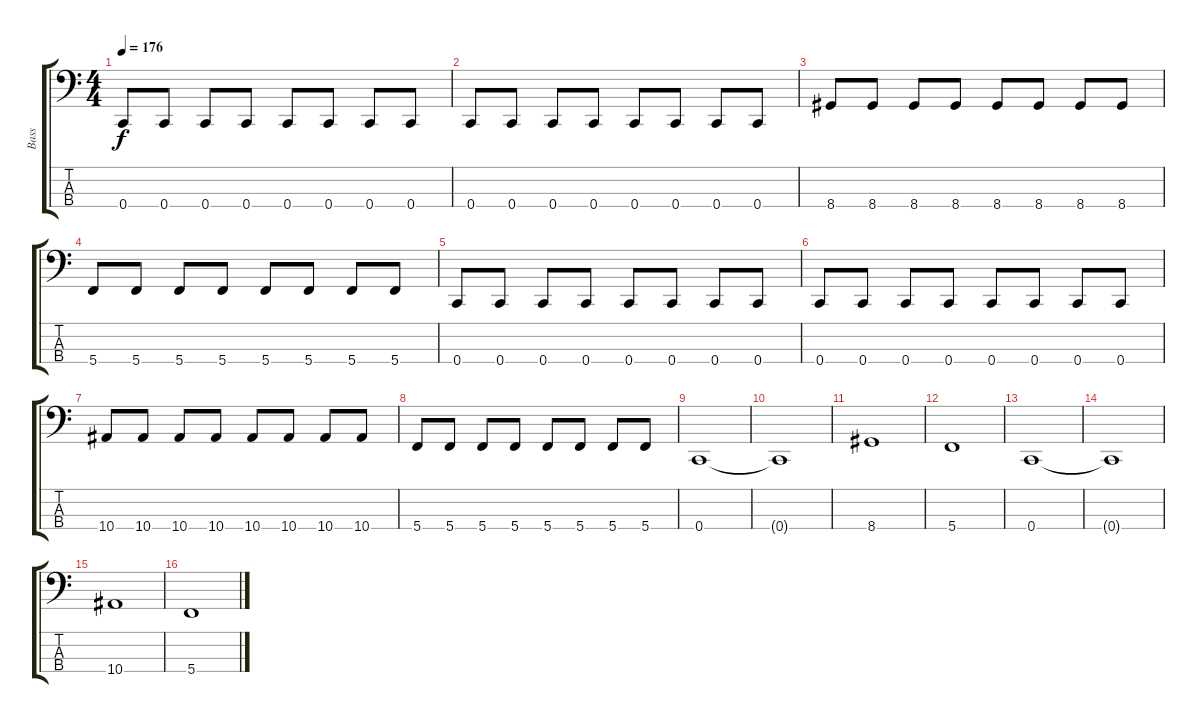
\track ("Bass" "Bass") {instrument electricbasspick}
\staff {score tabs}
\tuning (F2 C2 G1 C1) {hide}
\ts (4 4)
\tempo 176
\clef f4
\ks c
0.4.8{dy f} 0.4.8 0.4.8 0.4.8 0.4.8 0.4.8 0.4.8 0.4.8 |
0.4.8 0.4.8 0.4.8 0.4.8 0.4.8 0.4.8 0.4.8 0.4.8 |
8.4.8 8.4.8 8.4.8 8.4.8 8.4.8 8.4.8 8.4.8 8.4.8 |
5.4.8 5.4.8 5.4.8 5.4.8 5.4.8 5.4.8 5.4.8 5.4.8 |
0.4.8 0.4.8 0.4.8 0.4.8 0.4.8 0.4.8 0.4.8 0.4.8 |
0.4.8 0.4.8 0.4.8 0.4.8 0.4.8 0.4.8 0.4.8 0.4.8 |
10.4.8 10.4.8 10.4.8 10.4.8 10.4.8 10.4.8 10.4.8 10.4.8 |
5.4.8 5.4.8 5.4.8 5.4.8 5.4.8 5.4.8 5.4.8 5.4.8 |
0.4.1 |
0.4{t}.1 |
8.4.1 |
5.4.1 |
0.4.1 |
0.4{t}.1 |
10.4.1 |
5.4.1
